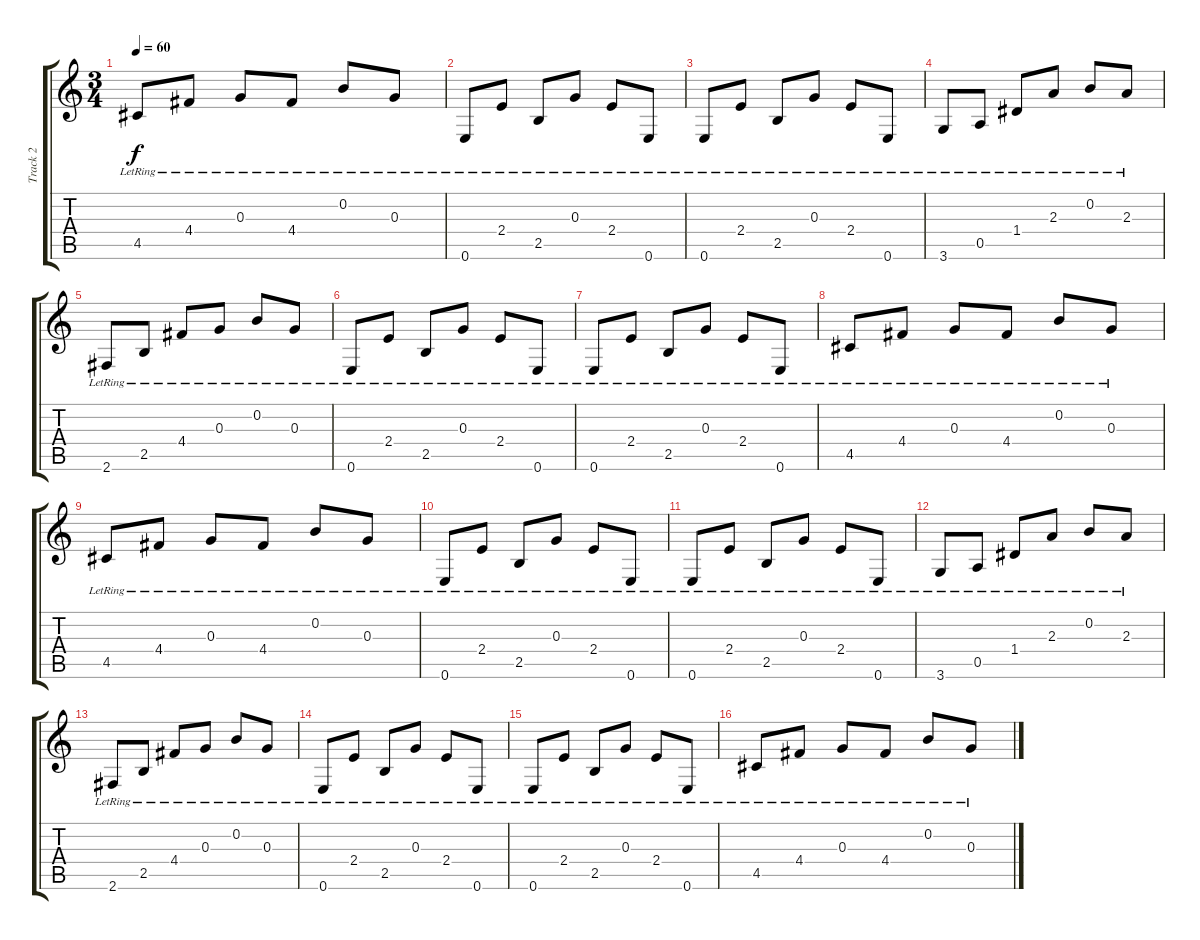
\track ("Track 2" "Track 2") {instrument distortionguitar}
\staff {score tabs}
\tuning (E4 B3 G3 D3 A2 E2) {hide}
\ts (3 4)
\tempo 60
\clef g2
\ks c
4.5{lr}.8{dy f} 4.4{lr}.8 0.3{lr}.8 4.4{lr}.8 0.2{lr}.8 0.3{lr}.8 |
0.6{lr}.8 2.4{lr}.8 2.5{lr}.8 0.3{lr}.8 2.4{lr}.8 0.6{lr}.8 |
0.6{lr}.8 2.4{lr}.8 2.5{lr}.8 0.3{lr}.8 2.4{lr}.8 0.6{lr}.8 |
3.6{lr}.8 0.5{lr}.8 1.4{lr}.8 2.3{lr}.8 0.2{lr}.8 2.3{lr}.8 |
2.6{lr}.8 2.5{lr}.8 4.4{lr}.8 0.3{lr}.8 0.2{lr}.8 0.3{lr}.8 |
0.6{lr}.8 2.4{lr}.8 2.5{lr}.8 0.3{lr}.8 2.4{lr}.8 0.6{lr}.8 |
0.6{lr}.8 2.4{lr}.8 2.5{lr}.8 0.3{lr}.8 2.4{lr}.8 0.6{lr}.8 |
4.5{lr}.8 4.4{lr}.8 0.3{lr}.8 4.4{lr}.8 0.2{lr}.8 0.3{lr}.8 |
4.5{lr}.8 4.4{lr}.8 0.3{lr}.8 4.4{lr}.8 0.2{lr}.8 0.3{lr}.8 |
0.6{lr}.8 2.4{lr}.8 2.5{lr}.8 0.3{lr}.8 2.4{lr}.8 0.6{lr}.8 |
0.6{lr}.8 2.4{lr}.8 2.5{lr}.8 0.3{lr}.8 2.4{lr}.8 0.6{lr}.8 |
3.6{lr}.8 0.5{lr}.8 1.4{lr}.8 2.3{lr}.8 0.2{lr}.8 2.3{lr}.8 |
2.6{lr}.8 2.5{lr}.8 4.4{lr}.8 0.3{lr}.8 0.2{lr}.8 0.3{lr}.8 |
0.6{lr}.8 2.4{lr}.8 2.5{lr}.8 0.3{lr}.8 2.4{lr}.8 0.6{lr}.8 |
0.6{lr}.8 2.4{lr}.8 2.5{lr}.8 0.3{lr}.8 2.4{lr}.8 0.6{lr}.8 |
4.5{lr}.8 4.4{lr}.8 0.3{lr}.8 4.4{lr}.8 0.2{lr}.8 0.3{lr}.8
